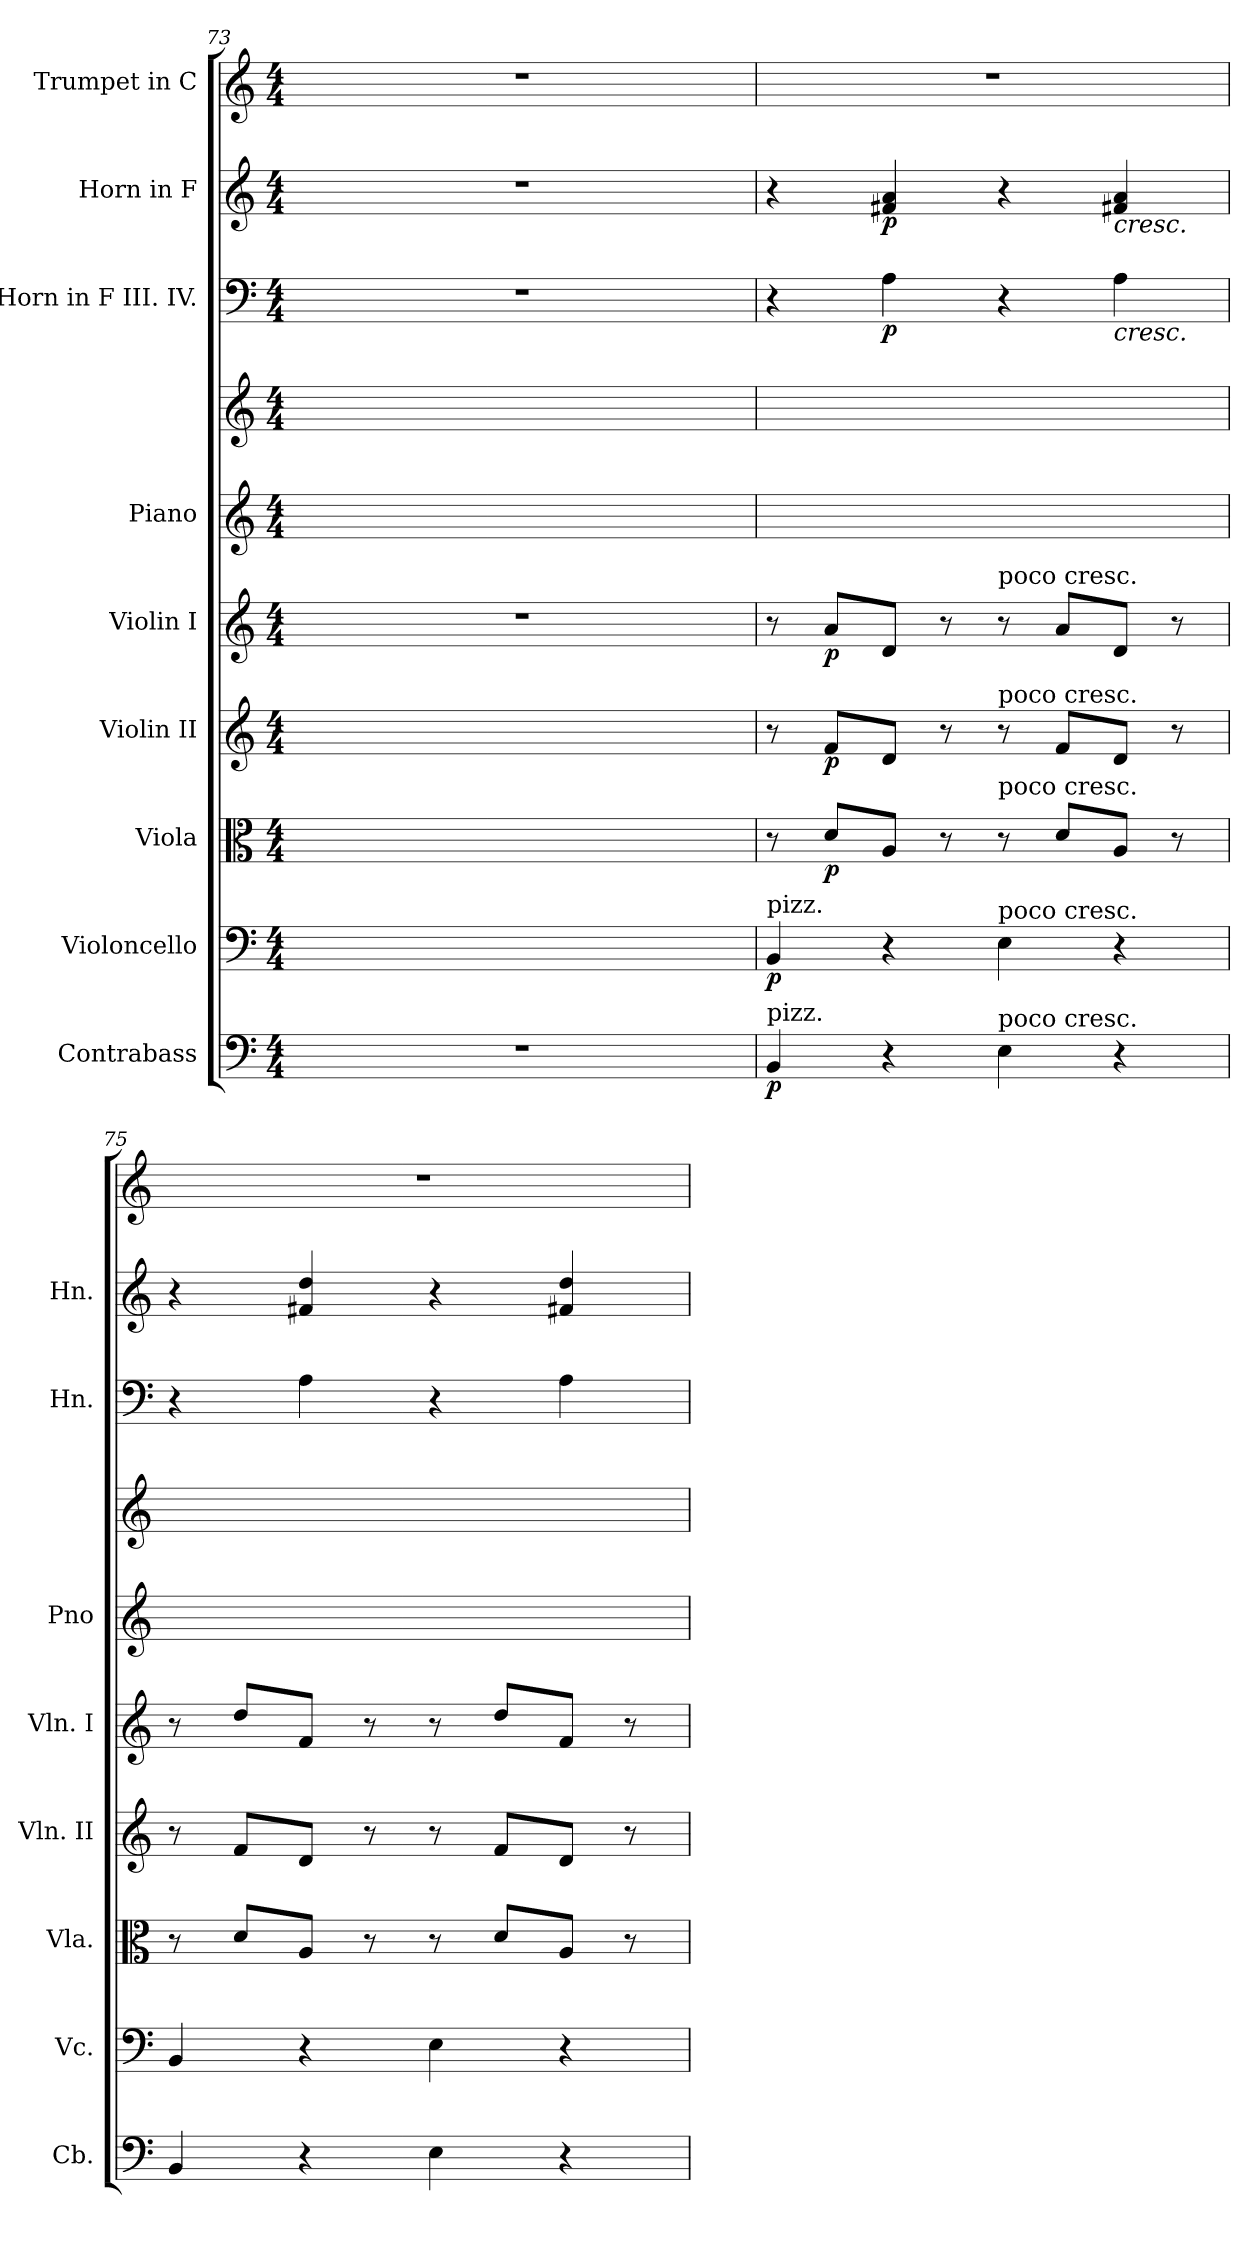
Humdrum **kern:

**kern	**dynam	**kern	**dynam	**kern	**dynam	**kern	**dynam	**kern	**dynam	**kern	**kern	**kern	**dynam	**kern	**dynam	**kern
*part9	*part9	*part8	*part8	*part7	*part7	*part6	*part6	*part5	*part5	*part4	*part4	*part3	*part3	*part2	*part2	*part1
*staff10	*staff10	*staff9	*staff9	*staff8	*staff8	*staff7	*staff7	*staff6	*staff6	*staff5	*staff4	*staff3	*staff3	*staff2	*staff2	*staff1
*I"Contrabass	*	*I"Violoncello	*	*I"Viola	*	*I"Violin II	*	*I"Violin I	*	*I"Piano	*	*I"Horn in F III. IV.	*	*I"Horn in F	*	*I"Trumpet in C
*I'Cb.	*	*I'Vc.	*	*I'Vla.	*	*I'Vln. II	*	*I'Vln. I	*	*I'Pno	*	*I'Hn.	*	*I'Hn.	*	*
*clefF4	*	*clefF4	*	*clefC3	*	*clefG2	*	*clefG2	*	*clefG2	*clefG2	*clefF4	*	*clefG2	*	*clefG2
*ITrd7c12	*	*	*	*	*	*	*	*	*	*	*	*ITrd4c7	*	*ITrd4c7	*	*
*k[]	*	*k[]	*	*k[]	*	*k[]	*	*k[]	*	*k[]	*k[]	*	*	*	*	*k[]
*C:	*	*C:	*	*C:	*	*C:	*	*C:	*	*C:	*C:	*	*	*	*	*C:
*M4/4	*	*M4/4	*	*M4/4	*	*M4/4	*	*M4/4	*	*M4/4	*M4/4	*M4/4	*	*M4/4	*	*M4/4
*	*	*	*	*	*	*	*	*	*	*	*Xtuplet	*	*	*	*	*
=73	=73	=73	=73	=73	=73	=73	=73	=73	=73	=73	=73	=73	=73	=73	=73	=73
1r	.	8ryy	.	8ryy	.	8ryy	.	1r	.	4ryy	12ryy	1r	.	1r	.	1r
.	.	.	.	.	.	.	.	.	.	.	12ryy	.	.	.	.	.
.	.	8ryy	.	8ryy	.	8ryy	.	.	.	.	.	.	.	.	.	.
.	.	.	.	.	.	.	.	.	.	.	12ryy	.	.	.	.	.
.	.	8ryy	.	8ryy	.	8ryy	.	.	.	6ryy	12ryy	.	.	.	.	.
.	.	.	.	.	.	.	.	.	.	.	12ryy	.	.	.	.	.
.	.	8ryy	.	8ryy	.	8ryy	.	.	.	.	.	.	.	.	.	.
.	.	.	.	.	.	.	.	.	.	12ryy	12ryy	.	.	.	.	.
.	.	8ryy	.	8ryy	.	8ryy	.	.	.	12ryy	12ryy	.	.	.	.	.
.	.	.	.	.	.	.	.	.	.	12ryy	12ryy	.	.	.	.	.
.	.	8ryy	.	8ryy	.	8ryy	.	.	.	.	.	.	.	.	.	.
.	.	.	.	.	.	.	.	.	.	12ryy	12ryy	.	.	.	.	.
.	.	8ryy	.	8ryy	.	8ryy	.	.	.	4ryy	12ryy	.	.	.	.	.
.	.	.	.	.	.	.	.	.	.	.	12ryy	.	.	.	.	.
.	.	8ryy	.	8ryy	.	8ryy	.	.	.	.	.	.	.	.	.	.
.	.	.	.	.	.	.	.	.	.	.	12ryy	.	.	.	.	.
=74	=74	=74	=74	=74	=74	=74	=74	=74	=74	=74	=74	=74	=74	=74	=74	=74
!	!	!LO:TX:a:t=pizz.	!	!	!	!	!	!	!	!	!	!	!	!	!	!
!LO:TX:a:t=pizz.	!	!	!	!	!	!	!	!	!	!	!	!	!	!	!	!
4BBB"	p	4BB"	p	8r	.	8r	.	8r	.	12ryy	12ryy	4r	.	4r	.	1r
.	.	.	.	.	.	.	.	.	.	12ryy	12ryy	.	.	.	.	.
.	.	.	.	8dL	p	8fL	p	8aL	p	.	.	.	.	.	.	.
.	.	.	.	.	.	.	.	.	.	12ryy	12ryy	.	.	.	.	.
4r	.	4r	.	8AJ	.	8dJ	.	8dJ	.	12ryy	12ryy	4D	p	4Bn 4d	p	.
.	.	.	.	.	.	.	.	.	.	12ryy	12ryy	.	.	.	.	.
.	.	.	.	8r	.	8r	.	8r	.	.	.	.	.	.	.	.
.	.	.	.	.	.	.	.	.	.	12ryy	12ryy	.	.	.	.	.
!	!	!	!	!	!	!	!	!LO:TX:t=poco cresc.	!	!	!	!	!	!	!	!
!	!	!	!	!	!	!LO:TX:t=poco cresc.	!	!	!	!	!	!	!	!	!	!
!	!	!	!	!LO:TX:t=poco cresc.	!	!	!	!	!	!	!	!	!	!	!	!
!	!	!LO:TX:t=poco cresc.	!	!	!	!	!	!	!	!	!	!	!	!	!	!
!LO:TX:t=poco cresc.	!	!	!	!	!	!	!	!	!	!	!	!	!	!	!	!
4EE"	.	4E"	.	8r	.	8r	.	8r	.	12ryy	12ryy	4r	.	4r	.	.
.	.	.	.	.	.	.	.	.	.	12ryy	12ryy	.	.	.	.	.
.	.	.	.	8dL	.	8fL	.	8aL	.	.	.	.	.	.	.	.
.	.	.	.	.	.	.	.	.	.	12ryy	12ryy	.	.	.	.	.
!	!	!	!	!	!	!	!	!	!	!	!	!	!	!LO:TX:b:i:t=cresc.	!	!
!	!	!	!	!	!	!	!	!	!	!	!	!LO:TX:b:i:t=cresc.	!	!	!	!
4r	.	4r	.	8AJ	.	8dJ	.	8dJ	.	12ryy	12ryy	4D	.	4Bn 4d	.	.
.	.	.	.	.	.	.	.	.	.	12ryy	12ryy	.	.	.	.	.
.	.	.	.	8r	.	8r	.	8r	.	.	.	.	.	.	.	.
.	.	.	.	.	.	.	.	.	.	12ryy	12ryy	.	.	.	.	.
=75	=75	=75	=75	=75	=75	=75	=75	=75	=75	=75	=75	=75	=75	=75	=75	=75
*	*	*	*	*	*	*	*	*	*	*	*8va	*	*	*	*	*
4BBB"	.	4BB"	.	8r	.	8r	.	8r	.	12ryy	12ryy	4r	.	4r	.	1r
.	.	.	.	.	.	.	.	.	.	12ryy	12ryy	.	.	.	.	.
.	.	.	.	8dL	.	8fL	.	8ddL	.	.	.	.	.	.	.	.
.	.	.	.	.	.	.	.	.	.	12ryy	12ryy	.	.	.	.	.
4r	.	4r	.	8AJ	.	8dJ	.	8fJ	.	12ryy	12ryy	4D	.	4Bn 4g	.	.
.	.	.	.	.	.	.	.	.	.	12ryy	12ryy	.	.	.	.	.
.	.	.	.	8r	.	8r	.	8r	.	.	.	.	.	.	.	.
.	.	.	.	.	.	.	.	.	.	12ryy	12ryy	.	.	.	.	.
4EE"	.	4E"	.	8r	.	8r	.	8r	.	12ryy	12ryy	4r	.	4r	.	.
.	.	.	.	.	.	.	.	.	.	12ryy	12ryy	.	.	.	.	.
.	.	.	.	8dL	.	8fL	.	8ddL	.	.	.	.	.	.	.	.
.	.	.	.	.	.	.	.	.	.	12ryy	12ryy	.	.	.	.	.
4r	.	4r	.	8AJ	.	8dJ	.	8fJ	.	12ryy	12ryy	4D	.	4Bn 4g	.	.
.	.	.	.	.	.	.	.	.	.	12ryy	12ryy	.	.	.	.	.
.	.	.	.	8r	.	8r	.	8r	.	.	.	.	.	.	.	.
.	.	.	.	.	.	.	.	.	.	12ryy	12ryy	.	.	.	.	.
*	*	*	*	*	*	*	*	*	*	*	*X8va	*	*	*	*	*
=	=	=	=	=	=	=	=	=	=	=	=	=	=	=	=	=
*-	*-	*-	*-	*-	*-	*-	*-	*-	*-	*-	*-	*-	*-	*-	*-	*-
